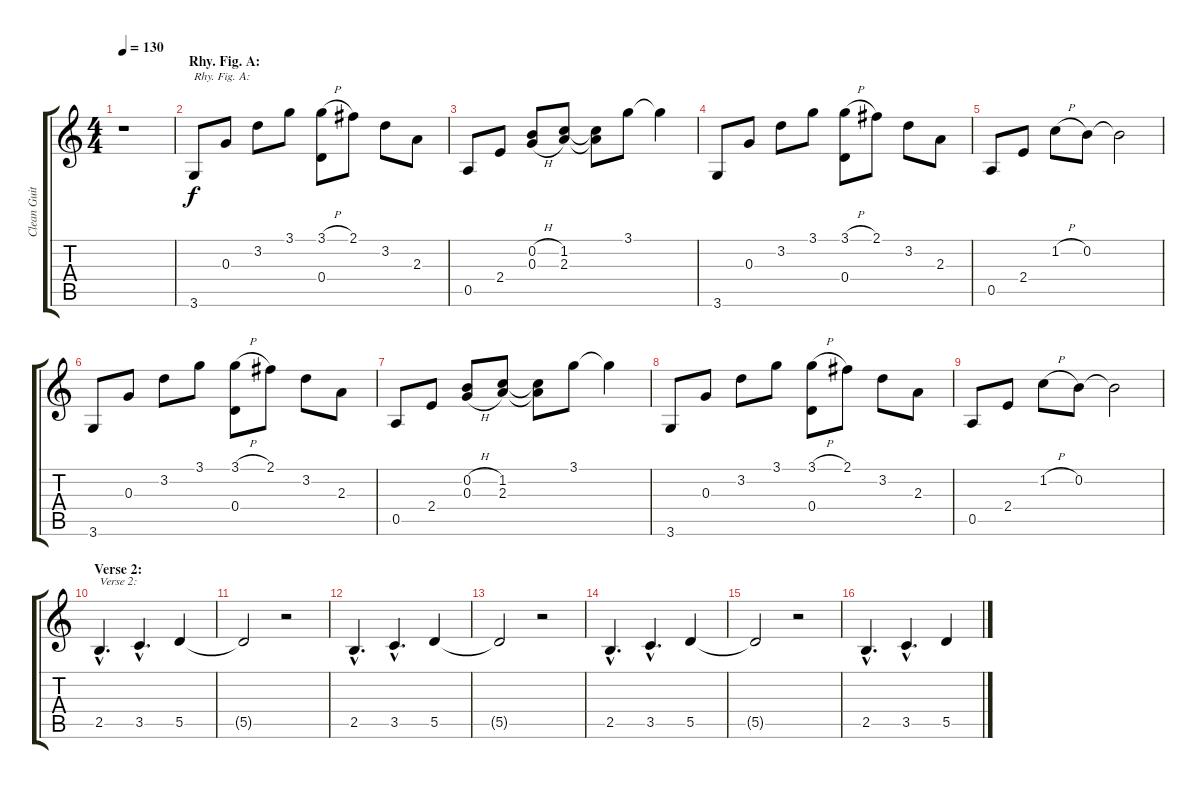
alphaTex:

\track ("Clean Guitar" "Clean Guit") {instrument acousticguitarsteel}
\staff {score tabs}
\tuning (E4 B3 G3 D3 A2 E2) {hide}
\ts (4 4)
\tempo 130
\clef g2
\ks c
r.1{dy f} |
\section ("" "Rhy. Fig. A:")
3.6.8{txt "Rhy. Fig. A:"} 0.3.8 3.2.8 3.1.8 (3.1{h} 0.4).8 2.1.8 3.2.8 2.3.8 |
0.5.8 2.4.8 (0.2{h} 0.3{h}).8 (1.2 2.3).8 (1.2{t} 2.3{t}).8 3.1.8 3.1{t}.4 |
3.6.8 0.3.8 3.2.8 3.1.8 (3.1{h} 0.4).8 2.1.8 3.2.8 2.3.8 |
0.5.8 2.4.8 1.2{h}.8 0.2.8 0.2{t}.2 |
3.6.8 0.3.8 3.2.8 3.1.8 (3.1{h} 0.4).8 2.1.8 3.2.8 2.3.8 |
0.5.8 2.4.8 (0.2{h} 0.3{h}).8 (1.2 2.3).8 (1.2{t} 2.3{t}).8 3.1.8 3.1{t}.4 |
3.6.8 0.3.8 3.2.8 3.1.8 (3.1{h} 0.4).8 2.1.8 3.2.8 2.3.8 |
0.5.8 2.4.8 1.2{h}.8 0.2.8 0.2{t}.2 |
\section ("" "Verse 2:")
2.5{hac}.4{d txt "Verse 2:"} 3.5{hac}.4{d} 5.5.4 |
5.5{t}.2 r.2 |
2.5{hac}.4{d} 3.5{hac}.4{d} 5.5.4 |
5.5{t}.2 r.2 |
2.5{hac}.4{d} 3.5{hac}.4{d} 5.5.4 |
5.5{t}.2 r.2 |
2.5{hac}.4{d} 3.5{hac}.4{d} 5.5.4
